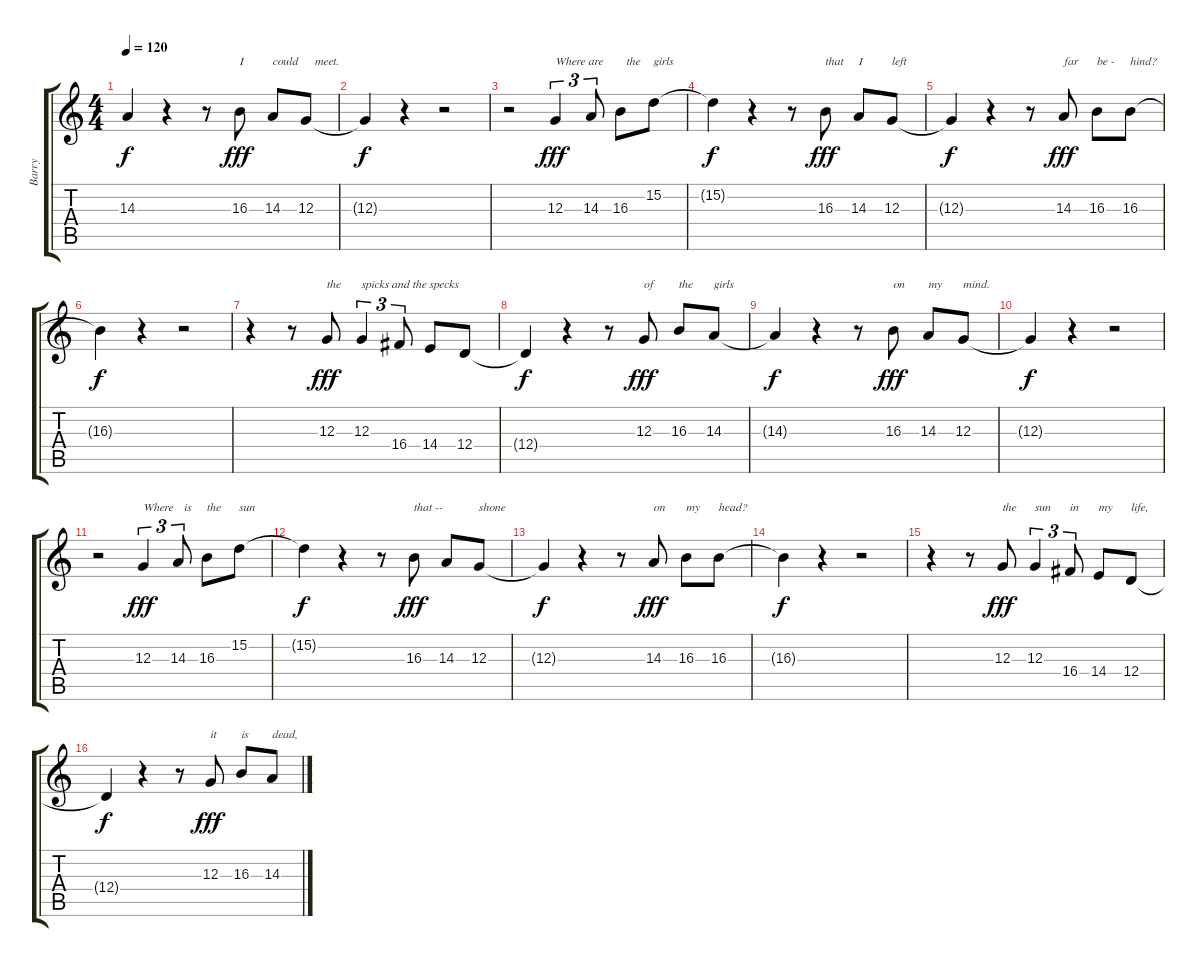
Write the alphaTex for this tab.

\track ("Barry" "Barry") {instrument clarinet}
\staff {score tabs}
\tuning (E4 B3 G3 D3 A2 E2) {hide}
\ts (4 4)
\tempo 120
\clef g2
\ks c
14.3{t}.4{dy f} r.4 r.8 16.3.8{txt "I" dy fff} 14.3.8{txt "could "} 12.3.8{txt "   meet."} |
12.3{t}.4{dy f} r.4 r.2 |
r.2 12.3.4{tu (3 2) txt "Where are" dy fff} 14.3.8{tu (3 2)} 16.3.8{txt "  the"} 15.2.8{txt "girls"} |
15.2{t}.4{dy f} r.4 r.8 16.3.8{txt "that" dy fff} 14.3.8{txt "I"} 12.3.8{txt "left"} |
12.3{t}.4{dy f} r.4 r.8 14.3.8{txt "far" dy fff} 16.3.8{txt "be -"} 16.3.8{txt "hind?"} |
16.3{t}.4{dy f} r.4 r.2 |
r.4 r.8 12.3.8{txt "the" dy fff} 12.3.4{tu (3 2) txt "spicks and the specks"} 16.4.8{tu (3 2)} 14.4.8 12.4.8 |
12.4{t}.4{dy f} r.4 r.8 12.3.8{txt "of" dy fff} 16.3.8{txt "the"} 14.3.8{txt "girls"} |
14.3{t}.4{dy f} r.4 r.8 16.3.8{txt "on" dy fff} 14.3.8{txt "my"} 12.3.8{txt "mind."} |
12.3{t}.4{dy f} r.4 r.2 |
r.2 12.3.4{tu (3 2) txt "Where" dy fff} 14.3.8{tu (3 2) txt "  is"} 16.3.8{txt "the"} 15.2.8{txt "sun"} |
15.2{t}.4{dy f} r.4 r.8 16.3.8{txt "that --" dy fff} 14.3.8 12.3.8{txt "shone"} |
12.3{t}.4{dy f} r.4 r.8 14.3.8{txt "on" dy fff} 16.3.8{txt "my"} 16.3.8{txt "head?"} |
16.3{t}.4{dy f} r.4 r.2 |
r.4 r.8 12.3.8{txt "the" dy fff} 12.3.4{tu (3 2) txt "sun"} 16.4.8{tu (3 2) txt "in"} 14.4.8{txt "my"} 12.4.8{txt "life,"} |
12.4{t}.4{dy f} r.4 r.8 12.3.8{txt "it" dy fff} 16.3.8{txt "is"} 14.3.8{txt "dead,"}
